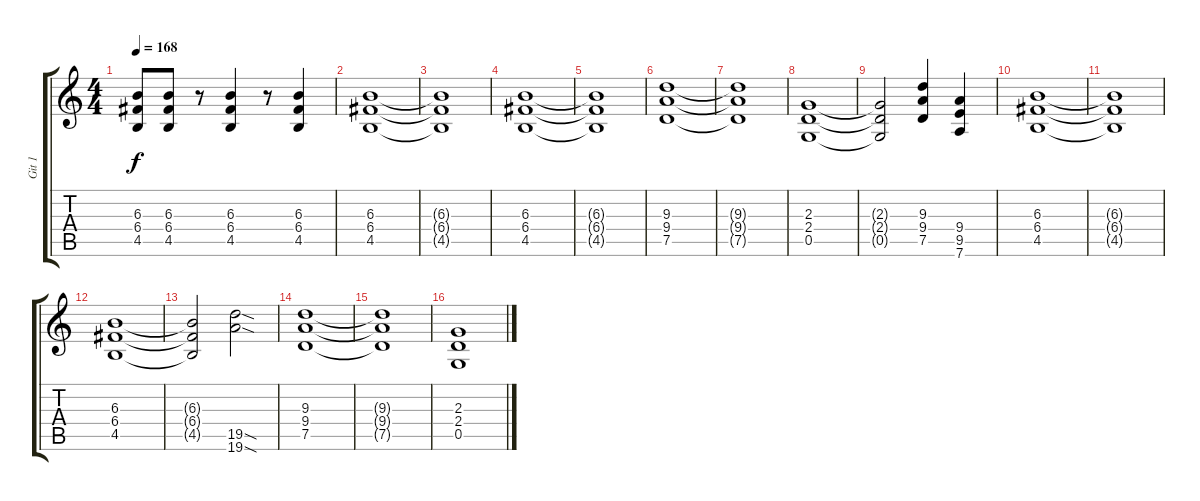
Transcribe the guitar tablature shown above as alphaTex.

\track ("Git 1" "Git 1") {instrument distortionguitar}
\staff {score tabs}
\tuning (D4 A3 F3 C3 G2 D2) {hide}
\ts (4 4)
\tempo 168
\clef g2
\ks c
(6.3 6.4 4.5).8{dy f} (6.3 6.4 4.5).8 r.8 (6.3 6.4 4.5).4 r.8 (6.3 6.4 4.5).4 |
(6.3 6.4 4.5).1 |
(6.3{t} 6.4{t} 4.5{t}).1 |
(6.3 6.4 4.5).1 |
(6.3{t} 6.4{t} 4.5{t}).1 |
(9.3 9.4 7.5).1 |
(9.3{t} 9.4{t} 7.5{t}).1 |
(2.3 2.4 0.5).1 |
(2.3{t} 2.4{t} 0.5{t}).2 (9.3 9.4 7.5).4 (9.4 9.5 7.6).4 |
(6.3 6.4 4.5).1 |
(6.3{t} 6.4{t} 4.5{t}).1 |
(6.3 6.4 4.5).1 |
(6.3{t} 6.4{t} 4.5{t}).2 (19.5{sod} 19.6{sod}).2 |
(9.3 9.4 7.5).1 |
(9.3{t} 9.4{t} 7.5{t}).1 |
(2.3 2.4 0.5).1
